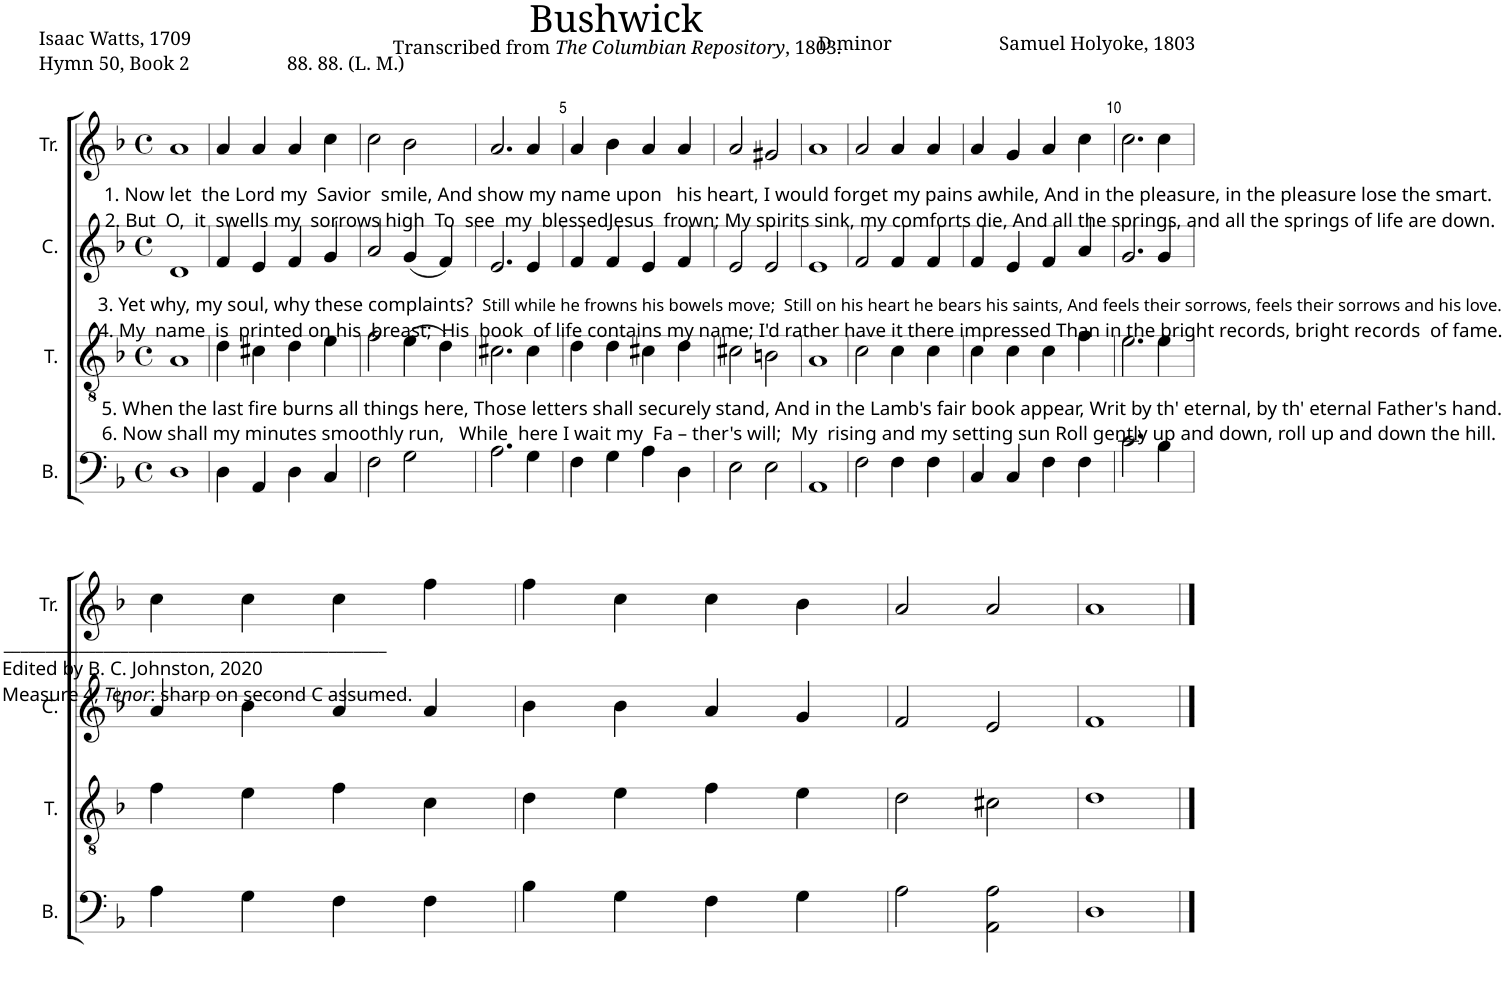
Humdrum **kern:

**kern	**kern	**kern	**kern
*part4	*part3	*part2	*part1
*staff4	*staff3	*staff2	*staff1
*I"B.	*I"T.	*I"C.	*I"Tr.
*I'B.	*I'T.	*I'C.	*I'Tr.
*clefF4	*clefGv2	*clefG2	*clefG2
*k[b-]	*k[b-]	*k[b-]	*k[b-]
*M4/4	*M4/4	*M4/4	*M4/4
*met(c)	*met(c)	*met(c)	*met(c)
=1	=1	=1	=1
!	!	!	!LO:TX:b:t=1. Now let  the Lord my  Savior  smile, And show my name upon   his heart, I would forget my pains awhile, And in the pleasure, in the pleasure lose the smart.
!	!	!	!LO:TX:b:t=2. But  O,  it  swells my  sorrows high  To  see  my  blessedJesus  frown; My spirits sink, my comforts die, And all the springs, and all the springs of life are down.
!	!	!LO:TX:b:t=3. Yet why, my soul, why these complaints?	!
!	!	!LO:TX:b:t=Still while he frowns his bowels move;  Still on his heart he bears his saints, And feels their sorrows, feels their sorrows and his love.	!
!	!	!LO:TX:b:t=4. My  name  is  printed on his  breast;  His  book  of life contains my name; I'd rather have it there impressed Than in the bright records, bright records  of fame.	!
!	!LO:TX:b:t=5. When the last fire burns all things here, Those letters shall securely stand, And in the Lamb's fair book appear, Writ by th' eternal, by th' eternal Father's hand.	!	!
!	!LO:TX:b:t=6. Now shall my minutes smoothly run,   While  here I wait my  Fa – ther's will;  My  rising and my setting sun Roll gently up and down, roll up and down the hill.	!	!
!LO:TX:b:t=______________________________________________	!	!	!
!LO:TX:b:t=Edited by B. C. Johnston, 2020	!	!	!
!LO:TX:b:t=Measure 4,	!	!	!
!LO:TX:b:i:t=Tenor	!	!	!
!LO:TX:b:t=&colon; sharp on second C assumed.	!	!	!
1D	1A	1d	1a
=2	=2	=2	=2
4D\	4d\	4f/	4a/
4AA/	4c#X\	4e/	4a/
4D\	4d\	4f/	4a/
4C/	4e\	4g/	4cc\
=3	=3	=3	=3
2F\	2f\	2a/	2cc\
2G\	(4e\	(4g/	2b-\
.	4d\)	4f/)	.
=4	=4	=4	=4
2.A\	2.c#X\	2.e/	2.a/
4G\	4c#\	4e/	4a/
=5	=5	=5	=5
4F\	4d\	4f/	4a/
4G\	4d\	4f/	4b-\
4A\	4c#X\	4e/	4a/
4D\	4d\	4f/	4a/
=6	=6	=6	=6
2E\	2c#X\	2e/	2a/
2E\	2Bn\	2e/	2g#X/
=7	=7	=7	=7
1AA	1A	1e	1a
=8	=8	=8	=8
2F\	2c\	2f/	2a/
4F\	4c\	4f/	4a/
4F\	4c\	4f/	4a/
=9	=9	=9	=9
4C/	4c\	4f/	4a/
4C/	4c\	4e/	4g/
4F\	4c\	4f/	4a/
4F\	4f\	4a/	4cc\
=10	=10	=10	=10
2.c\	2.e\	2.g/	2.cc\
4B-\	4e\	4g/	4cc\
!!LO:LB:g=z
=11	=11	=11	=11
4A\	4f\	4a/	4cc\
4G\	4e\	4b-\	4cc\
4F\	4f\	4a/	4cc\
4F\	4c\	4a/	4ff\
=12	=12	=12	=12
4B-\	4d\	4b-\	4ff\
4G\	4e\	4b-\	4cc\
4F\	4f\	4a/	4cc\
4G\	4e\	4g/	4b-\
=13	=13	=13	=13
2A\	2d\	2f/	2a/
2AA\ 2A\	2c#X\	2e/	2a/
=14	=14	=14	=14
1D	1d	1f	1a
==	==	==	==
*-	*-	*-	*-
